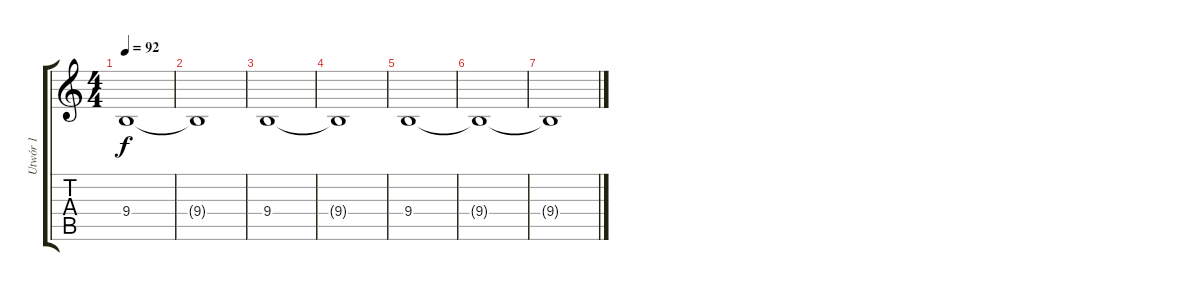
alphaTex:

\track ("Utwór 1" "Utwór 1") {instrument synthstrings1}
\staff {score tabs}
\tuning (E4 B3 G3 D3 A2 E2) {hide}
\ts (4 4)
\tempo 92
\clef g2
\ks c
9.4{t}.1{dy f} |
9.4{t}.1 |
9.4.1 |
9.4{t}.1 |
9.4.1 |
9.4{t}.1 |
9.4{t}.1
